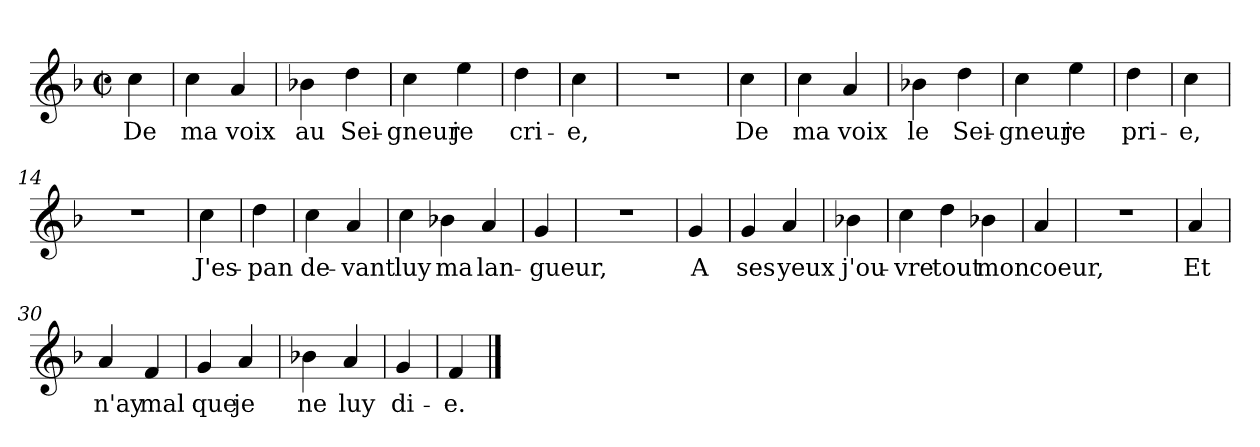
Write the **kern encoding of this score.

**kern	**text
*part1	*part1
*staff1	*staff1
*clefG2	*
*k[b-]	*
*F:	*
*M2/2	*
*met(c|)	*
=1	=1
4cc	De
=2	=2
4cc	ma
4a	voix
=3	=3
4b-X	au
4dd	Sei-
=4	=4
4cc	-gneur
4ee	je
=5	=5
4dd	cri-
=6	=6
4cc	-e,
=7	=7
1r	.
=8	=8
4cc	De
=9	=9
4cc	ma
4a	voix
=10	=10
4b-X	le
4dd	Sei-
=11	=11
4cc	-gneur
4ee	je
=12	=12
4dd	pri-
=13	=13
4cc	-e,
=14	=14
1r	.
=15	=15
4cc	J'es-
=16	=16
4dd	-pan
=17	=17
4cc	de-
4a	-vant
=18	=18
4cc	luy
4b-X	ma
4a	lan-
=20	=20
4g	-gueur,
=21	=21
1r	.
=22	=22
4g	A
=23	=23
4g	ses
4a	yeux
=24	=24
4b-X	j'ou-
=25	=25
4cc	-vre
4dd	tout
4b-X	mon
=27	=27
4a	coeur,
=28	=28
1r	.
=29	=29
4a	Et
=30	=30
4a	n'ay
4f	mal
=31	=31
4g	que
4a	je
=32	=32
4b-X	ne
4a	luy
=33	=33
4g	di-
=34	=34
4f	-e.
==	==
*-	*-
